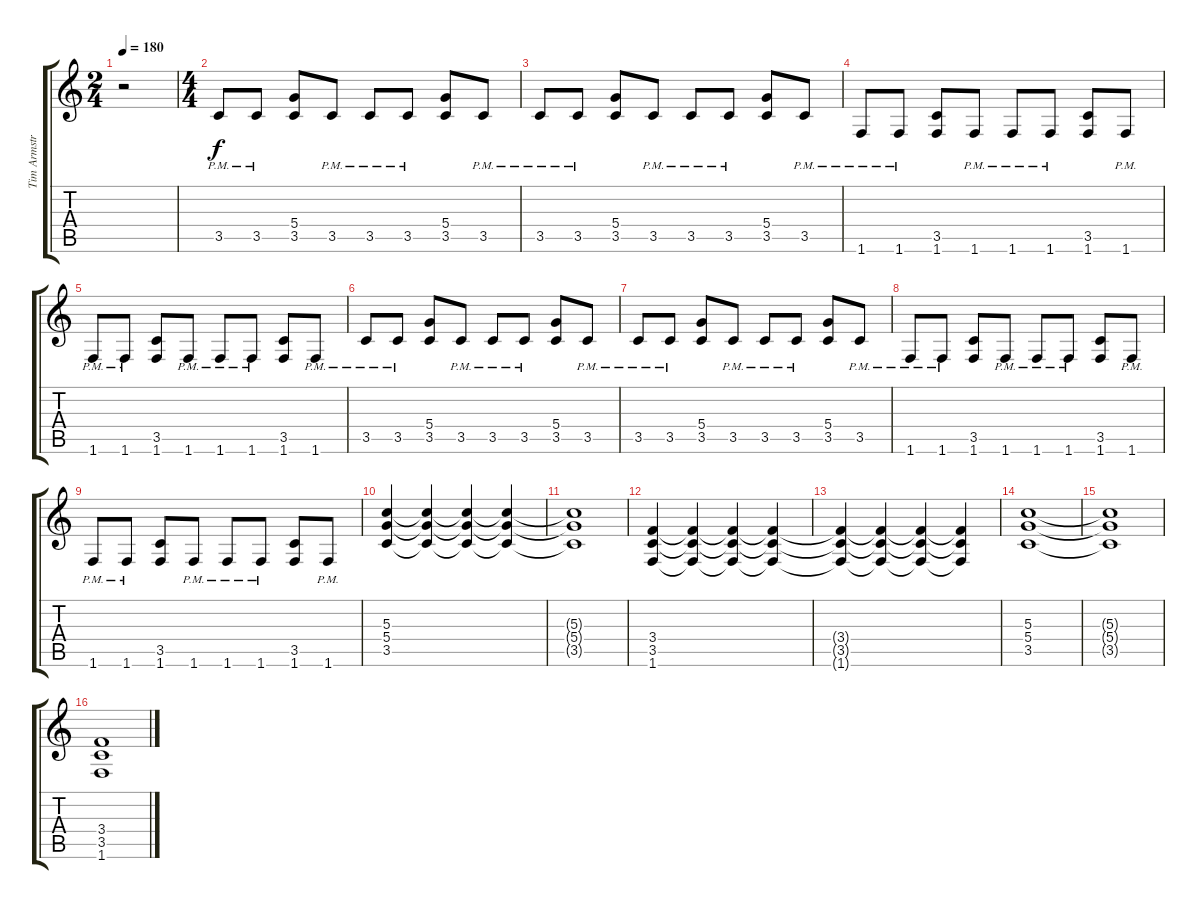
\track ("Tim Armstrong" "Tim Armstr") {instrument distortionguitar}
\staff {score tabs}
\tuning (E4 B3 G3 D3 A2 E2) {hide}
\ts (2 4)
\tempo 180
\clef g2
\ks c
r.2{dy f instrument distortionguitar} |
\ts (4 4)
3.5{pm}.8{volume 16} 3.5{pm}.8 (5.4 3.5).8 3.5{pm}.8 3.5{pm}.8 3.5{pm}.8 (5.4 3.5).8 3.5{pm}.8 |
3.5{pm}.8 3.5{pm}.8 (5.4 3.5).8 3.5{pm}.8 3.5{pm}.8 3.5{pm}.8 (5.4 3.5).8 3.5{pm}.8 |
1.6{pm}.8 1.6{pm}.8 (3.5 1.6).8 1.6{pm}.8 1.6{pm}.8 1.6{pm}.8 (3.5 1.6).8 1.6{pm}.8 |
1.6{pm}.8 1.6{pm}.8 (3.5 1.6).8 1.6{pm}.8 1.6{pm}.8 1.6{pm}.8 (3.5 1.6).8 1.6{pm}.8 |
3.5{pm}.8 3.5{pm}.8 (5.4 3.5).8 3.5{pm}.8 3.5{pm}.8 3.5{pm}.8 (5.4 3.5).8 3.5{pm}.8 |
3.5{pm}.8 3.5{pm}.8 (5.4 3.5).8 3.5{pm}.8 3.5{pm}.8 3.5{pm}.8 (5.4 3.5).8 3.5{pm}.8 |
1.6{pm}.8 1.6{pm}.8 (3.5 1.6).8 1.6{pm}.8 1.6{pm}.8 1.6{pm}.8 (3.5 1.6).8 1.6{pm}.8 |
1.6{pm}.8 1.6{pm}.8 (3.5 1.6).8 1.6{pm}.8 1.6{pm}.8 1.6{pm}.8 (3.5 1.6).8 1.6{pm}.8 |
(5.3 5.4 3.5).4{volume 11} (5.3{t} 5.4{t} 3.5{t}).4 (5.3{t} 5.4{t} 3.5{t}).4 (5.3{t} 5.4{t} 3.5{t}).4 |
(5.3{t} 5.4{t} 3.5{t}).1 |
(3.4 3.5 1.6).4 (3.4{t} 3.5{t} 1.6{t}).4 (3.4{t} 3.5{t} 1.6{t}).4 (3.4{t} 3.5{t} 1.6{t}).4 |
(3.4{t} 3.5{t} 1.6{t}).4 (3.4{t} 3.5{t} 1.6{t}).4 (3.4{t} 3.5{t} 1.6{t}).4 (3.4{t} 3.5{t} 1.6{t}).4 |
(5.3 5.4 3.5).1 |
(5.3{t} 5.4{t} 3.5{t}).1 |
(3.4 3.5 1.6).1
